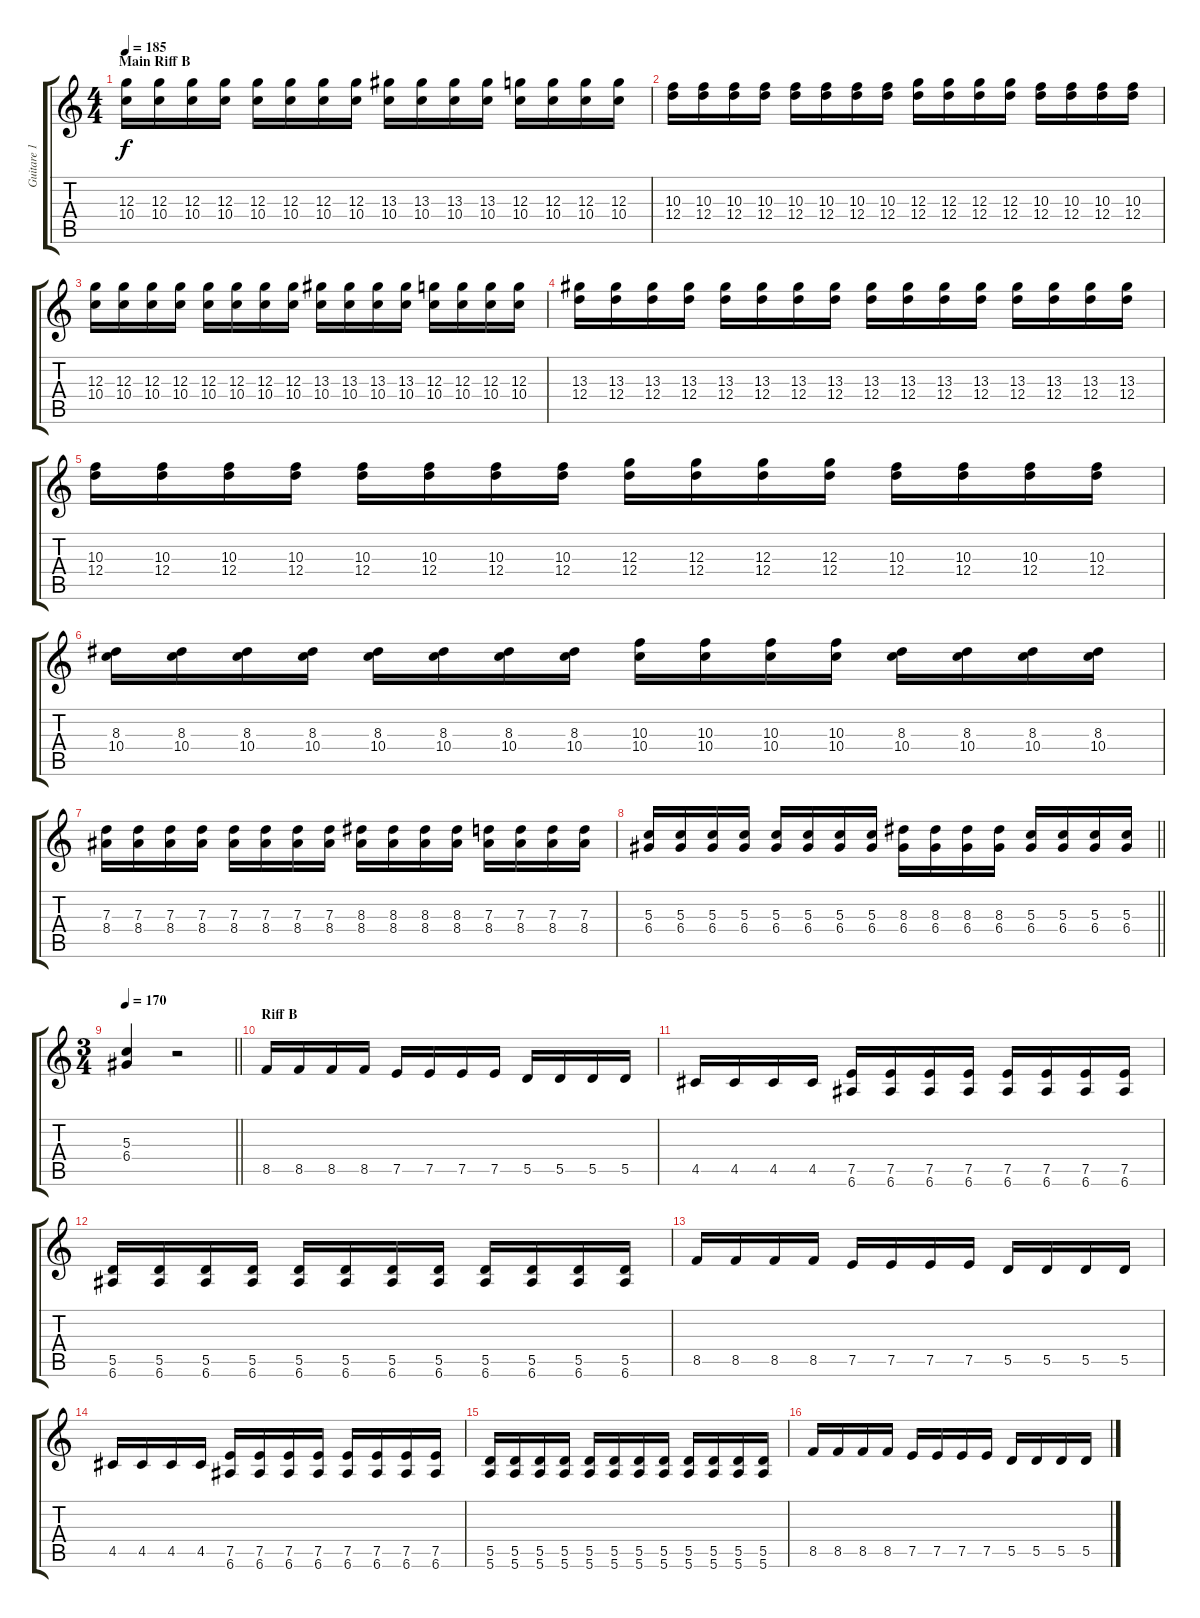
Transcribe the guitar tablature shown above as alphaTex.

\track ("Guitare 1" "Guitare 1") {instrument distortionguitar}
\staff {score tabs}
\tuning (E4 B3 G3 D3 A2 E2) {hide}
\ts (4 4)
\section ("" "Main Riff B")
\tempo 185
\clef g2
\ks c
(12.3 10.4).16{dy f} (12.3 10.4).16 (12.3 10.4).16 (12.3 10.4).16 (12.3 10.4).16 (12.3 10.4).16 (12.3 10.4).16 (12.3 10.4).16 (13.3 10.4).16 (13.3 10.4).16 (13.3 10.4).16 (13.3 10.4).16 (12.3 10.4).16 (12.3 10.4).16 (12.3 10.4).16 (12.3 10.4).16 |
(10.3 12.4).16 (10.3 12.4).16 (10.3 12.4).16 (10.3 12.4).16 (10.3 12.4).16 (10.3 12.4).16 (10.3 12.4).16 (10.3 12.4).16 (12.3 12.4).16 (12.3 12.4).16 (12.3 12.4).16 (12.3 12.4).16 (10.3 12.4).16 (10.3 12.4).16 (10.3 12.4).16 (10.3 12.4).16 |
(12.3 10.4).16 (12.3 10.4).16 (12.3 10.4).16 (12.3 10.4).16 (12.3 10.4).16 (12.3 10.4).16 (12.3 10.4).16 (12.3 10.4).16 (13.3 10.4).16 (13.3 10.4).16 (13.3 10.4).16 (13.3 10.4).16 (12.3 10.4).16 (12.3 10.4).16 (12.3 10.4).16 (12.3 10.4).16 |
(13.3 12.4).16 (13.3 12.4).16 (13.3 12.4).16 (13.3 12.4).16 (13.3 12.4).16 (13.3 12.4).16 (13.3 12.4).16 (13.3 12.4).16 (13.3 12.4).16 (13.3 12.4).16 (13.3 12.4).16 (13.3 12.4).16 (13.3 12.4).16 (13.3 12.4).16 (13.3 12.4).16 (13.3 12.4).16 |
(10.3 12.4).16 (10.3 12.4).16 (10.3 12.4).16 (10.3 12.4).16 (10.3 12.4).16 (10.3 12.4).16 (10.3 12.4).16 (10.3 12.4).16 (12.3 12.4).16 (12.3 12.4).16 (12.3 12.4).16 (12.3 12.4).16 (10.3 12.4).16 (10.3 12.4).16 (10.3 12.4).16 (10.3 12.4).16 |
(8.3 10.4).16 (8.3 10.4).16 (8.3 10.4).16 (8.3 10.4).16 (8.3 10.4).16 (8.3 10.4).16 (8.3 10.4).16 (8.3 10.4).16 (10.3 10.4).16 (10.3 10.4).16 (10.3 10.4).16 (10.3 10.4).16 (8.3 10.4).16 (8.3 10.4).16 (8.3 10.4).16 (8.3 10.4).16 |
(7.3 8.4).16 (7.3 8.4).16 (7.3 8.4).16 (7.3 8.4).16 (7.3 8.4).16 (7.3 8.4).16 (7.3 8.4).16 (7.3 8.4).16 (8.3 8.4).16 (8.3 8.4).16 (8.3 8.4).16 (8.3 8.4).16 (7.3 8.4).16 (7.3 8.4).16 (7.3 8.4).16 (7.3 8.4).16 |
\barLineRight lightlight
(5.3 6.4).16 (5.3 6.4).16 (5.3 6.4).16 (5.3 6.4).16 (5.3 6.4).16 (5.3 6.4).16 (5.3 6.4).16 (5.3 6.4).16 (8.3 6.4).16 (8.3 6.4).16 (8.3 6.4).16 (8.3 6.4).16 (5.3 6.4).16 (5.3 6.4).16 (5.3 6.4).16 (5.3 6.4).16 |
\ts (3 4)
\tempo 170
\barLineRight lightlight
(5.3 6.4).4 r.2 |
\section ("" "Riff B")
8.5.16 8.5.16 8.5.16 8.5.16 7.5.16 7.5.16 7.5.16 7.5.16 5.5.16 5.5.16 5.5.16 5.5.16 |
4.5.16 4.5.16 4.5.16 4.5.16 (7.5 6.6).16 (7.5 6.6).16 (7.5 6.6).16 (7.5 6.6).16 (7.5 6.6).16 (7.5 6.6).16 (7.5 6.6).16 (7.5 6.6).16 |
(5.5 6.6).16 (5.5 6.6).16 (5.5 6.6).16 (5.5 6.6).16 (5.5 6.6).16 (5.5 6.6).16 (5.5 6.6).16 (5.5 6.6).16 (5.5 6.6).16 (5.5 6.6).16 (5.5 6.6).16 (5.5 6.6).16 |
8.5.16 8.5.16 8.5.16 8.5.16 7.5.16 7.5.16 7.5.16 7.5.16 5.5.16 5.5.16 5.5.16 5.5.16 |
4.5.16 4.5.16 4.5.16 4.5.16 (7.5 6.6).16 (7.5 6.6).16 (7.5 6.6).16 (7.5 6.6).16 (7.5 6.6).16 (7.5 6.6).16 (7.5 6.6).16 (7.5 6.6).16 |
(5.5 5.6).16 (5.5 5.6).16 (5.5 5.6).16 (5.5 5.6).16 (5.5 5.6).16 (5.5 5.6).16 (5.5 5.6).16 (5.5 5.6).16 (5.5 5.6).16 (5.5 5.6).16 (5.5 5.6).16 (5.5 5.6).16 |
8.5.16 8.5.16 8.5.16 8.5.16 7.5.16 7.5.16 7.5.16 7.5.16 5.5.16 5.5.16 5.5.16 5.5.16
